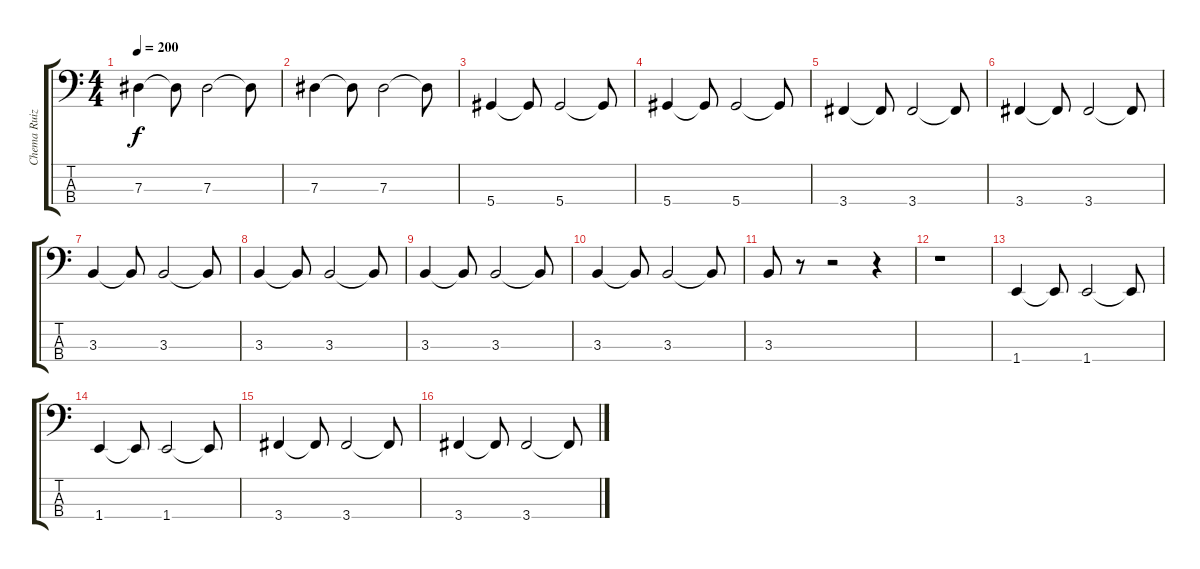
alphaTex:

\track ("Chema Ruiz" "Chema Ruiz") {instrument electricbasspick}
\staff {score tabs}
\tuning (Gb2 Db2 Ab1 Eb1) {hide}
\ts (4 4)
\tempo 200
\clef f4
\ks c
7.3.4{dy f} 7.3{t}.8 7.3.2 7.3{t}.8 |
7.3.4 7.3{t}.8 7.3.2 7.3{t}.8 |
5.4.4 5.4{t}.8 5.4.2 5.4{t}.8 |
5.4.4 5.4{t}.8 5.4.2 5.4{t}.8 |
3.4.4 3.4{t}.8 3.4.2 3.4{t}.8 |
3.4.4 3.4{t}.8 3.4.2 3.4{t}.8 |
3.3.4 3.3{t}.8 3.3.2 3.3{t}.8 |
3.3.4 3.3{t}.8 3.3.2 3.3{t}.8 |
3.3.4 3.3{t}.8 3.3.2 3.3{t}.8 |
3.3.4 3.3{t}.8 3.3.2 3.3{t}.8 |
3.3.8 r.8 r.2 r.4 |
r.1 |
1.4.4 1.4{t}.8 1.4.2 1.4{t}.8 |
1.4.4 1.4{t}.8 1.4.2 1.4{t}.8 |
3.4.4 3.4{t}.8 3.4.2 3.4{t}.8 |
3.4.4 3.4{t}.8 3.4.2 3.4{t}.8
